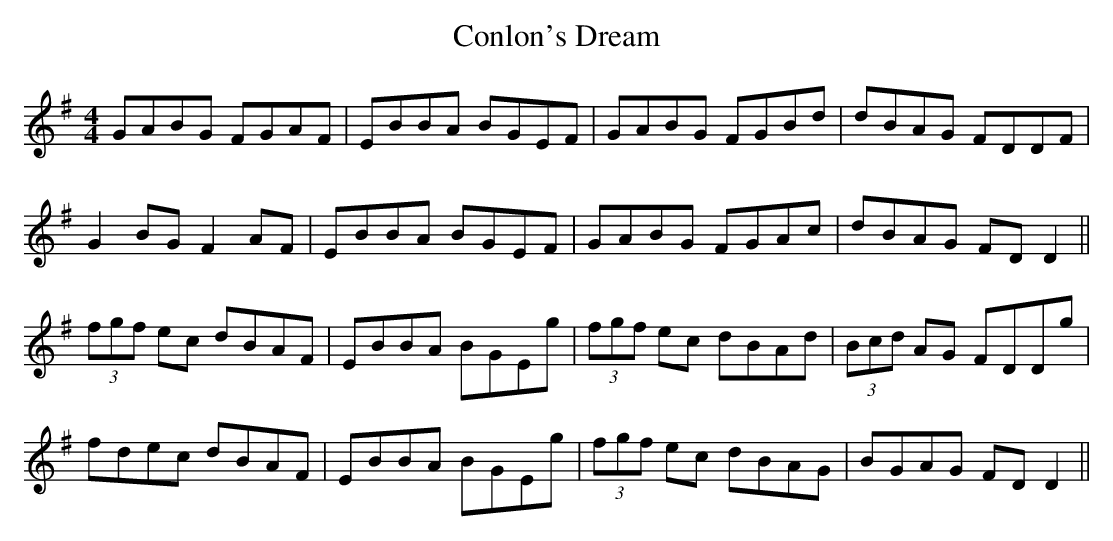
X:1
T: Conlon's Dream
M: 4/4
L: 1/8
K: G
GABG FGAF |EBBA BGEF |GABG FGBd |dBAG FDDF |
G2 BG F2 AF |EBBA BGEF |GABG FGAc |dBAG FD D2 ||
(3fgf ec dBAF |EBBA BGEg |(3fgf ec dBAd |\
(3Bcd AG FDDg |
fdec dBAF |EBBA BGEg |(3fgf ec dBAG |BGAG FD D2 ||
